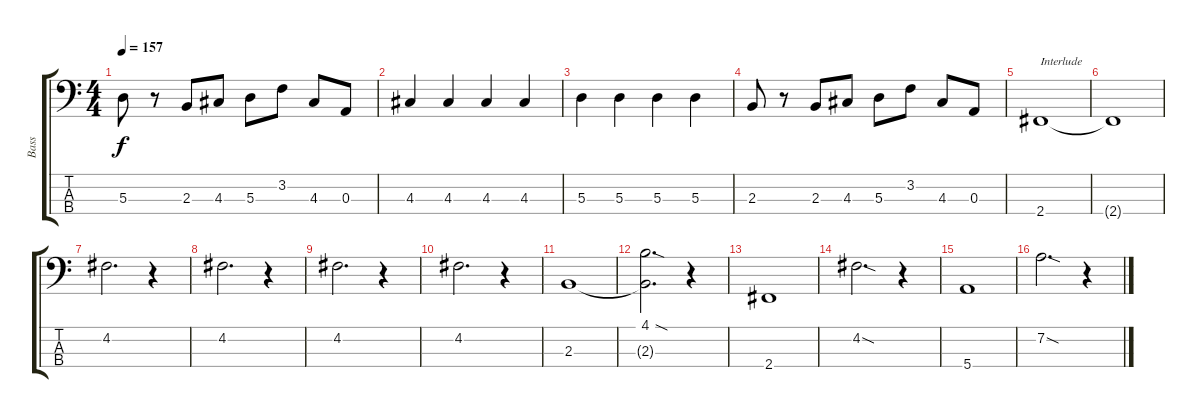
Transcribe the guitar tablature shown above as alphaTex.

\track ("Bass" "Bass") {instrument electricbassfinger}
\staff {score tabs}
\tuning (G2 D2 A1 E1) {hide}
\ts (4 4)
\tempo 157
\clef f4
\ks c
5.3.8{dy f} r.8 2.3.8 4.3.8 5.3.8 3.2.8 4.3.8 0.3.8 |
4.3.4 4.3.4 4.3.4 4.3.4 |
5.3.4 5.3.4 5.3.4 5.3.4 |
2.3.8 r.8 2.3.8 4.3.8 5.3.8 3.2.8 4.3.8 0.3.8 |
2.4.1{txt "Interlude"} |
2.4{t}.1 |
4.2.2{d} r.4 |
4.2.2{d} r.4 |
4.2.2{d} r.4 |
4.2.2{d} r.4 |
2.3.1 |
(4.1{sod} 2.3{t}).2{d} r.4 |
2.4.1 |
4.2{sod}.2{d} r.4 |
5.4.1 |
7.2{sod}.2{d} r.4
